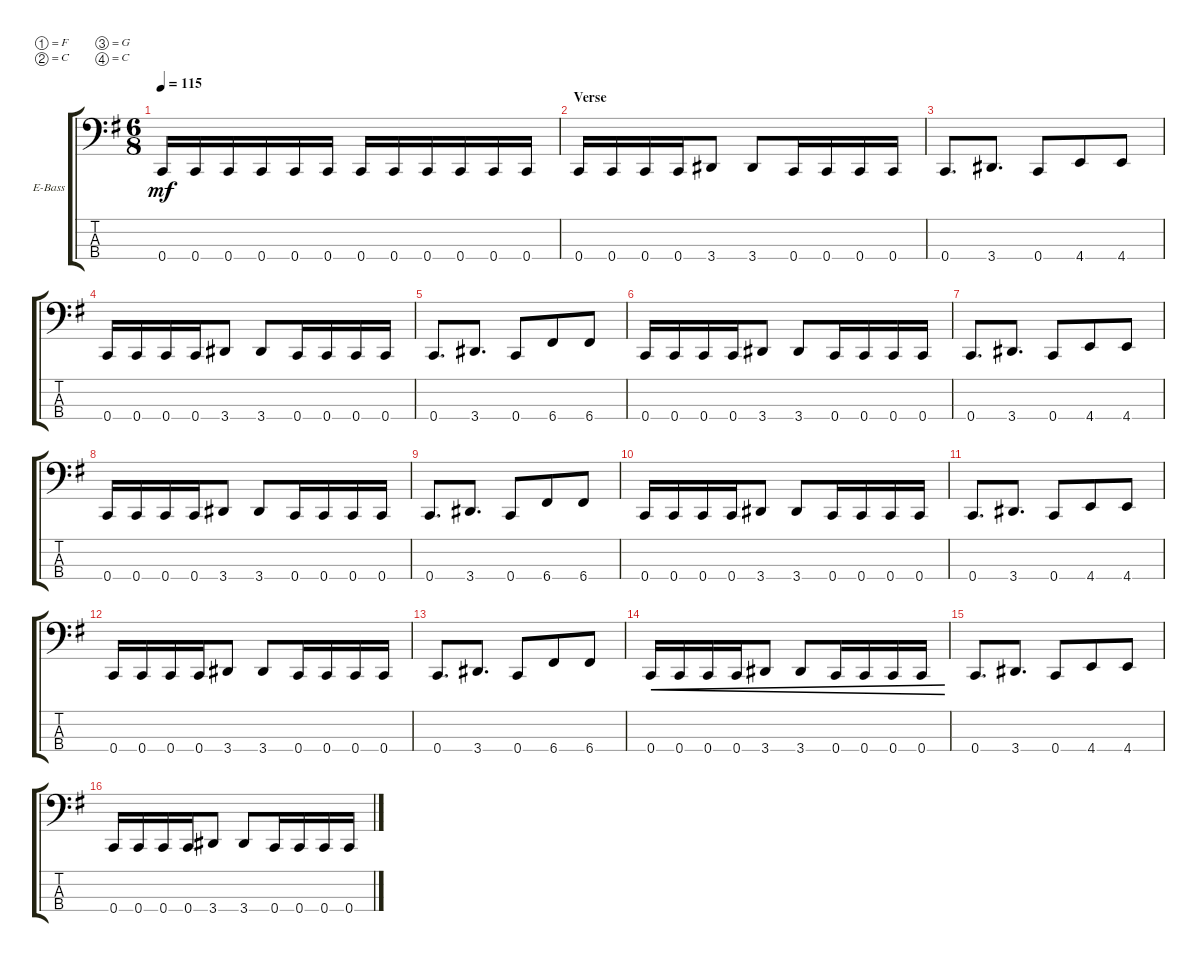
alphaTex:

\bracketExtendMode groupsimilarinstruments
\firstSystemTrackNameOrientation horizontal
\otherSystemsTrackNameOrientation horizontal
\track ("Electric Bass" "E-Bass") {instrument electricbassfinger}
\staff {score tabs}
\tuning (F2 C2 G1 C1)
\ts (6 8)
\tempo 115
\clef f4
\ks eminor
0.4.16{dy mf} 0.4.16 0.4.16 0.4.16 0.4.16 0.4.16 0.4.16 0.4.16 0.4.16 0.4.16 0.4.16 0.4.16 |
\section ("" "Verse")
0.4.16 0.4.16 0.4.16 0.4.16 3.4.8 3.4.8 0.4.16 0.4.16 0.4.16 0.4.16 |
0.4.8{d} 3.4.8{d} 0.4.8 4.4.8 4.4.8 |
0.4.16 0.4.16 0.4.16 0.4.16 3.4.8 3.4.8 0.4.16 0.4.16 0.4.16 0.4.16 |
0.4.8{d} 3.4.8{d} 0.4.8 6.4.8 6.4.8 |
0.4.16 0.4.16 0.4.16 0.4.16 3.4.8 3.4.8 0.4.16 0.4.16 0.4.16 0.4.16 |
0.4.8{d} 3.4.8{d} 0.4.8 4.4.8 4.4.8 |
0.4.16 0.4.16 0.4.16 0.4.16 3.4.8 3.4.8 0.4.16 0.4.16 0.4.16 0.4.16 |
0.4.8{d} 3.4.8{d} 0.4.8 6.4.8 6.4.8 |
0.4.16 0.4.16 0.4.16 0.4.16 3.4.8 3.4.8 0.4.16 0.4.16 0.4.16 0.4.16 |
0.4.8{d} 3.4.8{d} 0.4.8 4.4.8 4.4.8 |
0.4.16 0.4.16 0.4.16 0.4.16 3.4.8 3.4.8 0.4.16 0.4.16 0.4.16 0.4.16 |
0.4.8{d} 3.4.8{d} 0.4.8 6.4.8 6.4.8 |
0.4.16{cre} 0.4.16{cre} 0.4.16{cre} 0.4.16{cre} 3.4.8{cre} 3.4.8{cre} 0.4.16{cre} 0.4.16{cre} 0.4.16{cre} 0.4.16{cre} |
0.4.8{d} 3.4.8{d} 0.4.8 4.4.8 4.4.8 |
0.4.16 0.4.16 0.4.16 0.4.16 3.4.8 3.4.8 0.4.16 0.4.16 0.4.16 0.4.16
